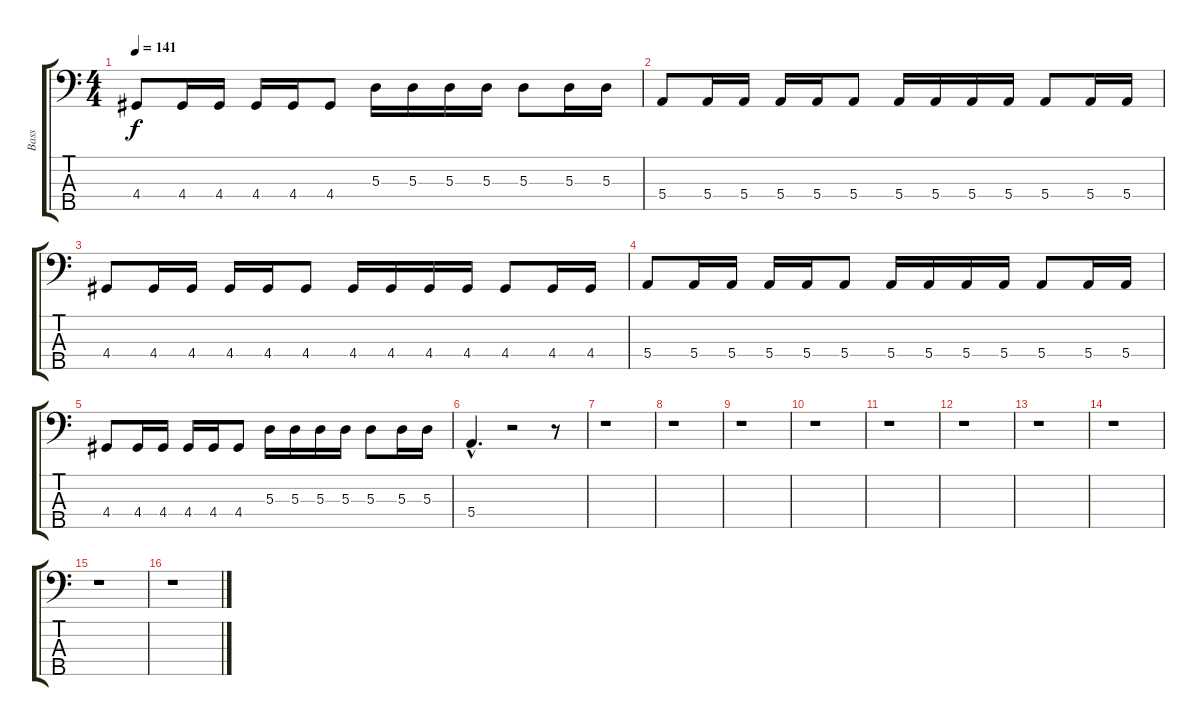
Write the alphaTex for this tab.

\track ("Bass" "Bass") {instrument electricbassfinger}
\staff {score tabs}
\tuning (G2 D2 A1 E1 B0) {hide}
\ts (4 4)
\tempo 141
\clef f4
\ks c
4.4.8{dy f} 4.4.16 4.4.16 4.4.16 4.4.16 4.4.8 5.3.16 5.3.16 5.3.16 5.3.16 5.3.8 5.3.16 5.3.16 |
5.4.8 5.4.16 5.4.16 5.4.16 5.4.16 5.4.8 5.4.16 5.4.16 5.4.16 5.4.16 5.4.8 5.4.16 5.4.16 |
4.4.8 4.4.16 4.4.16 4.4.16 4.4.16 4.4.8 4.4.16 4.4.16 4.4.16 4.4.16 4.4.8 4.4.16 4.4.16 |
5.4.8 5.4.16 5.4.16 5.4.16 5.4.16 5.4.8 5.4.16 5.4.16 5.4.16 5.4.16 5.4.8 5.4.16 5.4.16 |
4.4.8 4.4.16 4.4.16 4.4.16 4.4.16 4.4.8 5.3.16 5.3.16 5.3.16 5.3.16 5.3.8 5.3.16 5.3.16 |
5.4{hac}.4{d} r.2 r.8 |
r.1 |
r.1 |
r.1 |
r.1 |
r.1 |
r.1 |
r.1 |
r.1 |
r.1 |
r.1
